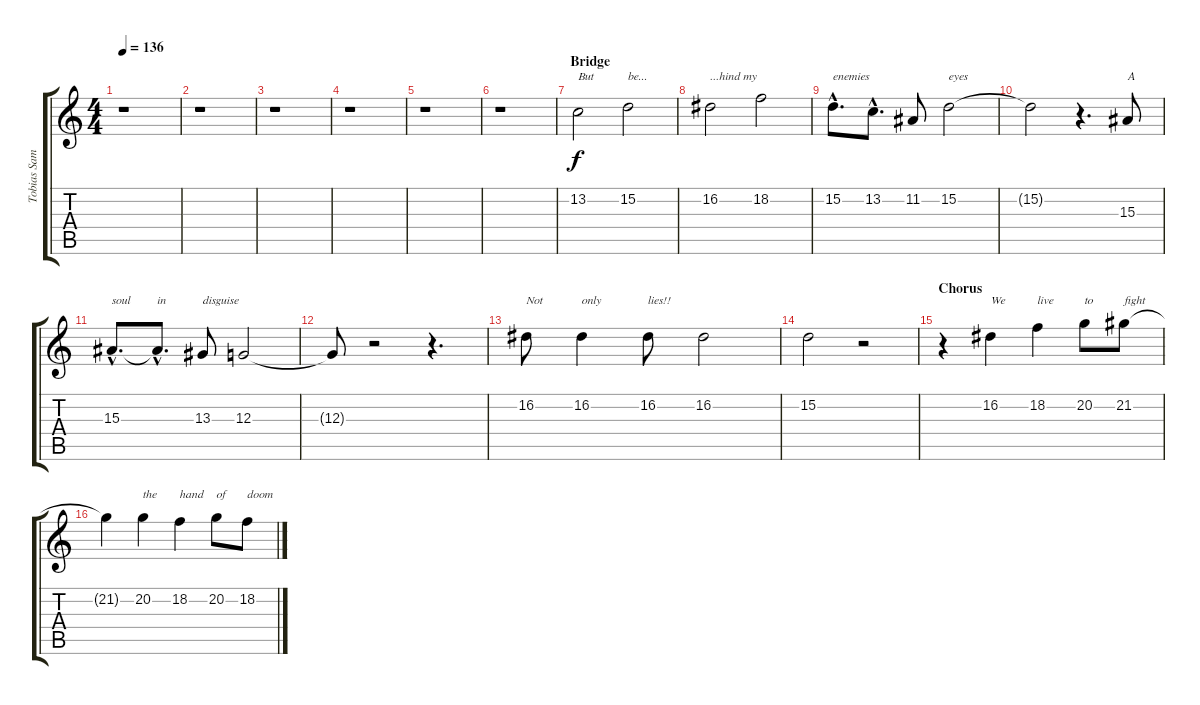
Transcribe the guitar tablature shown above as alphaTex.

\track ("Tobias Sammet" "Tobias Sam") {instrument lead1square}
\staff {score tabs}
\tuning (E4 B3 G3 D3 A2 E2) {hide}
\ts (4 4)
\tempo 136
\clef g2
\ks c
r.1{dy f} |
r.1 |
r.1 |
r.1 |
r.1 |
r.1 |
\section ("" "Bridge")
13.2.2{txt "But"} 15.2.2{txt "be..."} |
16.2.2{txt "...hind my"} 18.2.2 |
15.2{hac}.8{d txt "enemies"} 13.2{hac}.8{d} 11.2.8 15.2.2{txt "eyes"} |
15.2{t}.2 r.4{d} 15.3.8{txt "A"} |
15.3{hac}.8{d txt "soul"} 15.3{hac t}.8{d txt "in"} 13.3.8{txt "disguise"} 12.3.2 |
12.3{t}.8 r.2 r.4{d} |
16.2.8{txt "Not"} 16.2.4{txt "only"} 16.2.8{txt "lies!!"} 16.2.2 |
15.2.2 r.2 |
\section ("" "Chorus")
r.4 16.2.4{txt "We"} 18.2.4{txt "live"} 20.2.8{txt "to"} 21.2.8{txt "fight"} |
21.2{t}.4 20.2.4{txt "the"} 18.2.4{txt "hand"} 20.2.8{txt "of"} 18.2.8{txt "doom"}
